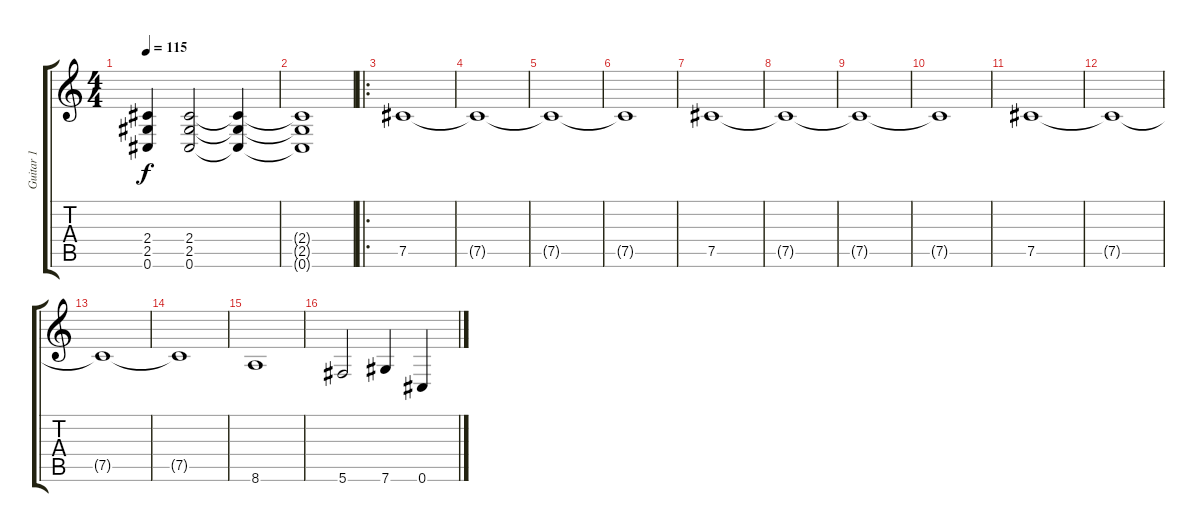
\track ("Guitar 1" "Guitar 1") {instrument distortionguitar}
\staff {score tabs}
\tuning (Db4 Ab3 E3 B2 Gb2 Db2) {hide}
\ts (4 4)
\tempo 115
\clef g2
\ks c
(2.4 2.5 0.6).4{dy f instrument distortionguitar} (2.4 2.5 0.6).2 (2.4{t} 2.5{t} 0.6{t}).4 |
(2.4{t} 2.5{t} 0.6{t}).1 |
\ro
7.5.1 |
7.5{t}.1 |
7.5{t}.1 |
7.5{t}.1 |
7.5.1 |
7.5{t}.1 |
7.5{t}.1 |
7.5{t}.1 |
7.5.1 |
7.5{t}.1 |
7.5{t}.1 |
7.5{t}.1 |
8.6.1 |
5.6.2 7.6.4 0.6.4
